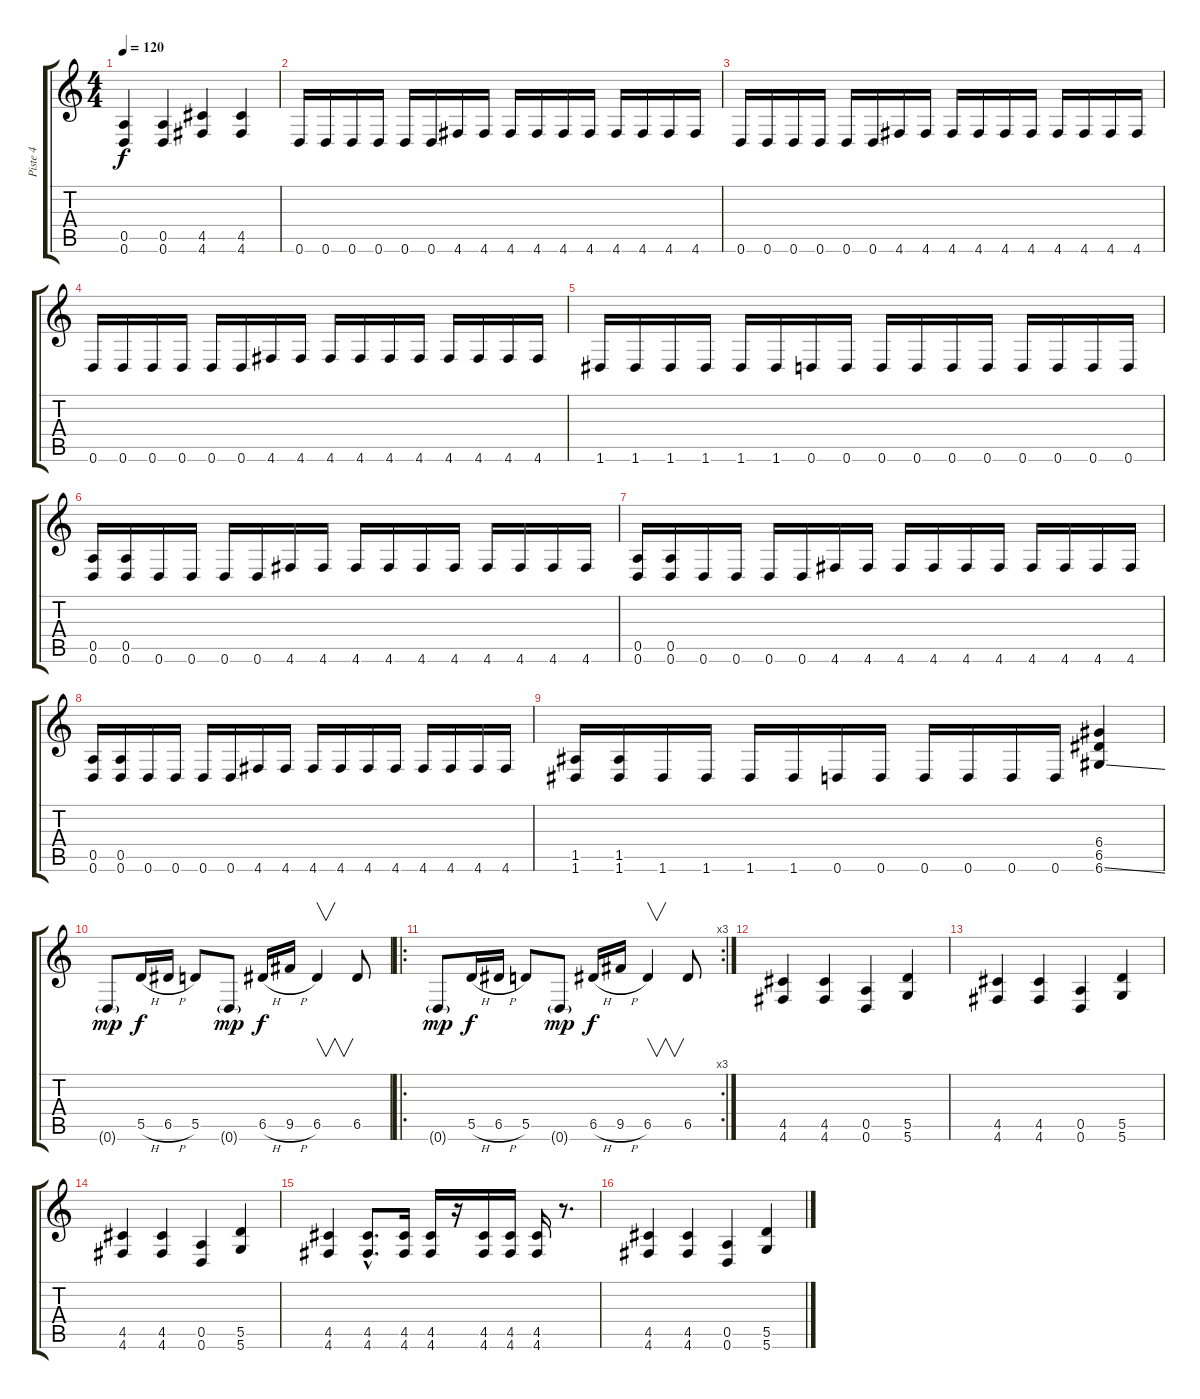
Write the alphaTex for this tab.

\track ("Piste 4" "Piste 4") {instrument distortionguitar}
\staff {score tabs}
\tuning (E4 B3 G3 D3 A2 D2) {hide}
\ts (4 4)
\tempo 120
\clef g2
\ks c
(0.5 0.6).4{dy f} (0.5 0.6).4 (4.5 4.6).4 (4.5 4.6).4 |
0.6.16{volume 12} 0.6.16 0.6.16 0.6.16 0.6.16 0.6.16 4.6.16 4.6.16 4.6.16 4.6.16 4.6.16 4.6.16 4.6.16 4.6.16 4.6.16 4.6.16 |
0.6.16{volume 12} 0.6.16 0.6.16 0.6.16 0.6.16 0.6.16 4.6.16 4.6.16 4.6.16 4.6.16 4.6.16 4.6.16 4.6.16 4.6.16 4.6.16 4.6.16 |
0.6.16{volume 12} 0.6.16 0.6.16 0.6.16 0.6.16 0.6.16 4.6.16 4.6.16 4.6.16 4.6.16 4.6.16 4.6.16 4.6.16 4.6.16 4.6.16 4.6.16 |
1.6.16{volume 12} 1.6.16 1.6.16 1.6.16 1.6.16 1.6.16 0.6.16 0.6.16 0.6.16 0.6.16 0.6.16 0.6.16 0.6.16 0.6.16 0.6.16 0.6.16 |
(0.5 0.6).16{volume 16} (0.5 0.6).16 0.6.16{volume 12} 0.6.16 0.6.16 0.6.16 4.6.16 4.6.16 4.6.16 4.6.16 4.6.16 4.6.16 4.6.16 4.6.16 4.6.16 4.6.16 |
(0.5 0.6).16{volume 16} (0.5 0.6).16 0.6.16{volume 12} 0.6.16 0.6.16 0.6.16 4.6.16 4.6.16 4.6.16 4.6.16 4.6.16 4.6.16 4.6.16 4.6.16 4.6.16 4.6.16 |
(0.5 0.6).16{volume 16} (0.5 0.6).16 0.6.16{volume 12} 0.6.16 0.6.16 0.6.16 4.6.16 4.6.16 4.6.16 4.6.16 4.6.16 4.6.16 4.6.16 4.6.16 4.6.16 4.6.16 |
(1.5 1.6).16{volume 16} (1.5 1.6).16 1.6.16{volume 12} 1.6.16 1.6.16 1.6.16 0.6.16 0.6.16 0.6.16 0.6.16 0.6.16 0.6.16 (6.4 6.5 6.6{ss}).4{volume 16} |
0.6{g}.8{dy mp} 5.5{h}.16{dy f} 6.5{h}.16 5.5.8 0.6{g}.8{dy mp} 6.5{h}.16{dy f} 9.5{h}.16 6.5.4{v} 6.5.8 |
\ro
\rc 3
0.6{g}.8{dy mp} 5.5{h}.16{dy f} 6.5{h}.16 5.5.8 0.6{g}.8{dy mp} 6.5{h}.16{dy f} 9.5{h}.16 6.5.4{v} 6.5.8 |
(4.5 4.6).4{volume 12} (4.5 4.6).4 (0.5 0.6).4 (5.5 5.6).4 |
(4.5 4.6).4{volume 12} (4.5 4.6).4 (0.5 0.6).4 (5.5 5.6).4 |
(4.5 4.6).4{volume 12} (4.5 4.6).4 (0.5 0.6).4 (5.5 5.6).4 |
(4.5 4.6).4{volume 12} (4.5{hac} 4.6{hac}).8{d} (4.5 4.6).16 (4.5 4.6).16 r.16 (4.5 4.6).16 (4.5 4.6).16 (4.5 4.6).16 r.8{d} |
(4.5 4.6).4{volume 12} (4.5 4.6).4 (0.5 0.6).4 (5.5 5.6).4
